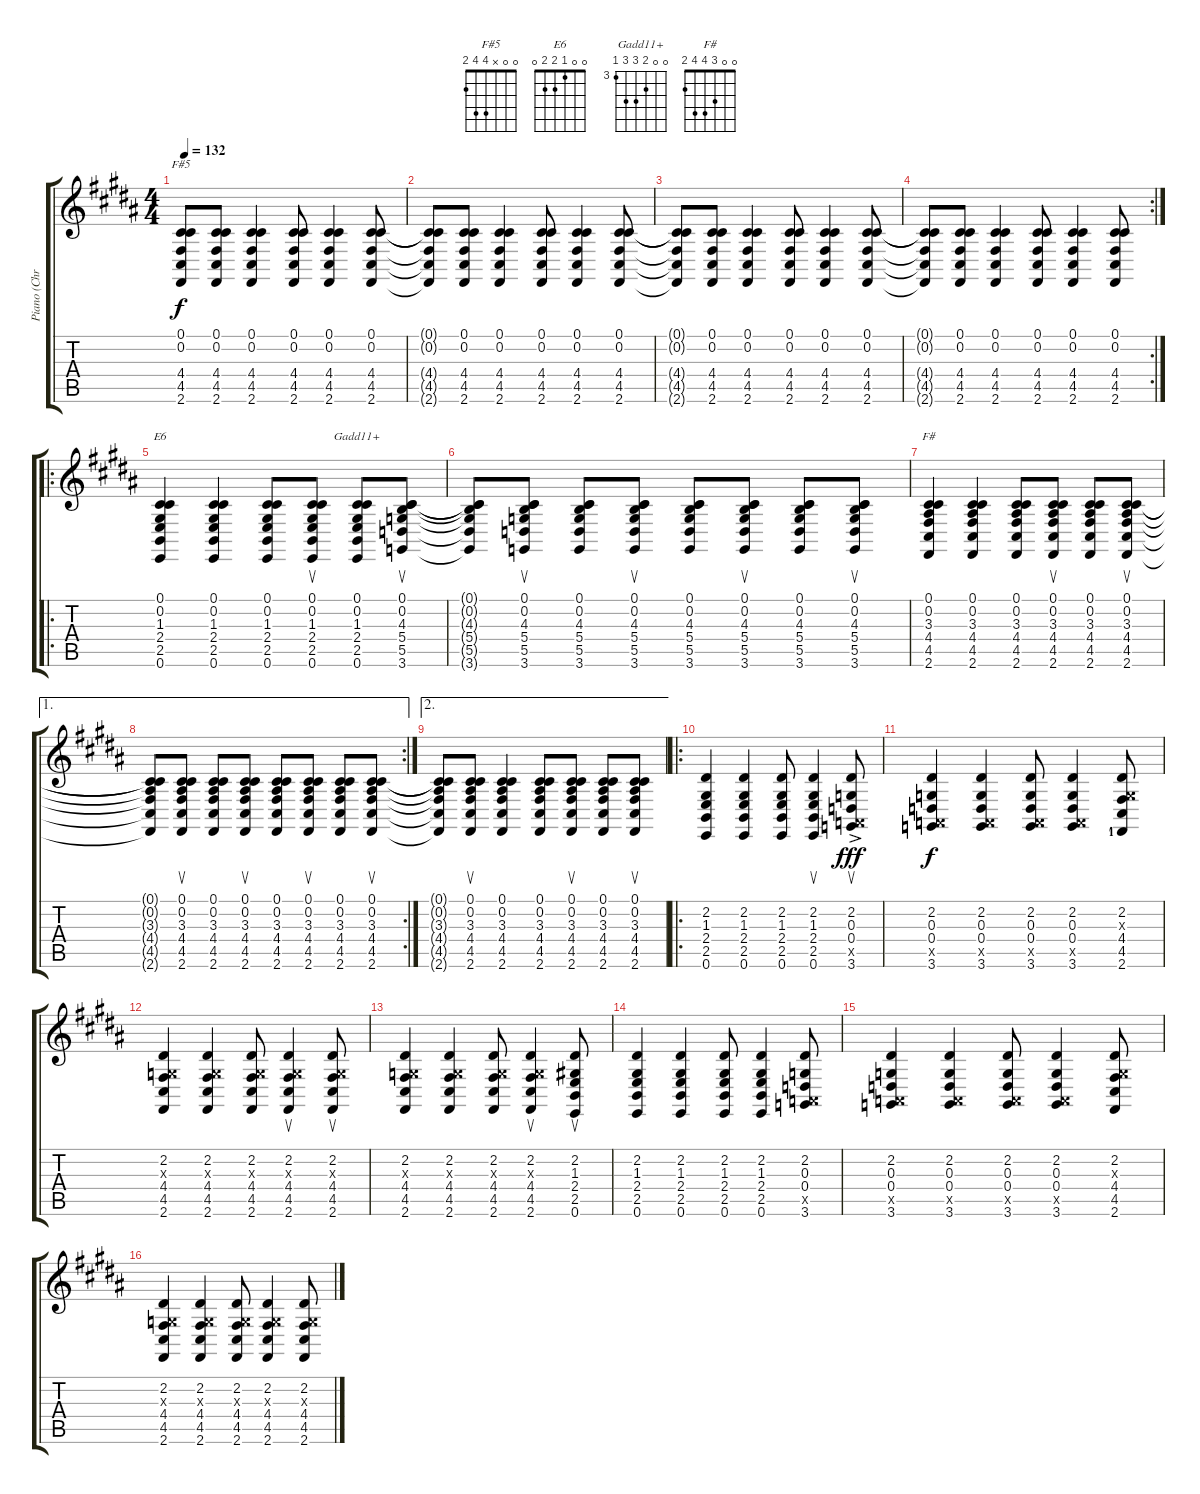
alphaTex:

\track ("Piano (Chris Martin)" "Piano (Chr") {instrument acousticgrandpiano}
\staff {score tabs}
\tuning (Db4 Db4 G3 D3 A2 E2) {hide}
\chord ("F#5" 0 0 x 4 4 2)
\chord ("E6" 0 0 1 2 2 0)
\chord ("Gadd11+" 0 0 4 5 5 3) {firstfret 3}
\chord ("F#" 0 0 3 4 4 2)
\ts (4 4)
\tempo 132
\clef g2
\ks b
(0.1 0.2 4.4 4.5 2.6).8{ch "F#5" dy f instrument acousticgrandpiano} (0.1 0.2 4.4 4.5 2.6).8 (0.1 0.2 4.4 4.5 2.6).4 (0.1 0.2 4.4 4.5 2.6).8 (0.1 0.2 4.4 4.5 2.6).4 (0.1 0.2 4.4 4.5 2.6).8 |
(0.1{t} 0.2{t} 4.4{t} 4.5{t} 2.6{t}).8 (0.1 0.2 4.4 4.5 2.6).8 (0.1 0.2 4.4 4.5 2.6).4 (0.1 0.2 4.4 4.5 2.6).8 (0.1 0.2 4.4 4.5 2.6).4 (0.1 0.2 4.4 4.5 2.6).8 |
(0.1{t} 0.2{t} 4.4{t} 4.5{t} 2.6{t}).8 (0.1 0.2 4.4 4.5 2.6).8 (0.1 0.2 4.4 4.5 2.6).4 (0.1 0.2 4.4 4.5 2.6).8 (0.1 0.2 4.4 4.5 2.6).4 (0.1 0.2 4.4 4.5 2.6).8 |
\rc 2
(0.1{t} 0.2{t} 4.4{t} 4.5{t} 2.6{t}).8 (0.1 0.2 4.4 4.5 2.6).8 (0.1 0.2 4.4 4.5 2.6).4 (0.1 0.2 4.4 4.5 2.6).8 (0.1 0.2 4.4 4.5 2.6).4 (0.1 0.2 4.4 4.5 2.6).8 |
\ro
(0.1 0.2 1.3 2.4 2.5 0.6).4{ch "E6"} (0.1 0.2 1.3 2.4 2.5 0.6).4 (0.1 0.2 1.3 2.4 2.5 0.6).8 (0.1 0.2 1.3 2.4 2.5 0.6).8{su} (0.1 0.2 1.3 2.4 2.5 0.6).8{ch "Gadd11+"} (0.1 0.2 4.3 5.4 5.5 3.6).8{su} |
(0.1{t} 0.2{t} 4.3{t} 5.4{t} 5.5{t} 3.6{t}).8 (0.1 0.2 4.3 5.4 5.5 3.6).8{su} (0.1 0.2 4.3 5.4 5.5 3.6).8 (0.1 0.2 4.3 5.4 5.5 3.6).8{su} (0.1 0.2 4.3 5.4 5.5 3.6).8 (0.1 0.2 4.3 5.4 5.5 3.6).8{su} (0.1 0.2 4.3 5.4 5.5 3.6).8 (0.1 0.2 4.3 5.4 5.5 3.6).8{su} |
(0.1 0.2 3.3 4.4 4.5 2.6).4{ch "F#"} (0.1 0.2 3.3 4.4 4.5 2.6).4 (0.1 0.2 3.3 4.4 4.5 2.6).8 (0.1 0.2 3.3 4.4 4.5 2.6).8{su} (0.1 0.2 3.3 4.4 4.5 2.6).8 (0.1 0.2 3.3 4.4 4.5 2.6).8{su} |
\ae 1
\rc 2
(0.1{t} 0.2{t} 3.3{t} 4.4{t} 4.5{t} 2.6{t}).8 (0.1 0.2 3.3 4.4 4.5 2.6).8{su} (0.1 0.2 3.3 4.4 4.5 2.6).8 (0.1 0.2 3.3 4.4 4.5 2.6).8{su} (0.1 0.2 3.3 4.4 4.5 2.6).8 (0.1 0.2 3.3 4.4 4.5 2.6).8{su} (0.1 0.2 3.3 4.4 4.5 2.6).8 (0.1 0.2 3.3 4.4 4.5 2.6).8{su} |
\ae 2
(0.1{t} 0.2{t} 3.3{t} 4.4{t} 4.5{t} 2.6{t}).8 (0.1 0.2 3.3 4.4 4.5 2.6).8{su} (0.1 0.2 3.3 4.4 4.5 2.6).4 (0.1 0.2 3.3 4.4 4.5 2.6).8 (0.1 0.2 3.3 4.4 4.5 2.6).8{su} (0.1 0.2 3.3 4.4 4.5 2.6).8 (0.1 0.2 3.3 4.4 4.5 2.6).8{su} |
\ro
(2.2 1.3 2.4 2.5 0.6).4 (2.2 1.3 2.4 2.5 0.6).4 (2.2 1.3 2.4 2.5 0.6).8 (2.2 1.3 2.4 2.5 0.6).4{su} (2.2 0.3 0.4 0.5{x} 3.6{ac}).8{su dy fff} |
(2.2 0.3 0.4 0.5{x} 3.6).4{dy f} (2.2 0.3 0.4 0.5{x} 3.6).4 (2.2 0.3 0.4 0.5{x} 3.6).8 (2.2 0.3 0.4 0.5{x} 3.6).4 (2.2 0.3{x} 4.4 4.5 2.6{lf 1}).8 |
(2.2 0.3{x} 4.4 4.5 2.6).4 (2.2 0.3{x} 4.4 4.5 2.6).4 (2.2 0.3{x} 4.4 4.5 2.6).8 (2.2 0.3{x} 4.4 4.5 2.6).4{su} (2.2 0.3{x} 4.4 4.5 2.6).8{su} |
(2.2 0.3{x} 4.4 4.5 2.6).4 (2.2 0.3{x} 4.4 4.5 2.6).4 (2.2 0.3{x} 4.4 4.5 2.6).8 (2.2 0.3{x} 4.4 4.5 2.6).4{su} (2.2 1.3 2.4 2.5 0.6).8{su} |
(2.2 1.3 2.4 2.5 0.6).4 (2.2 1.3 2.4 2.5 0.6).4 (2.2 1.3 2.4 2.5 0.6).8 (2.2 1.3 2.4 2.5 0.6).4 (2.2 0.3 0.4 0.5{x} 3.6).8 |
(2.2 0.3 0.4 0.5{x} 3.6).4 (2.2 0.3 0.4 0.5{x} 3.6).4 (2.2 0.3 0.4 0.5{x} 3.6).8 (2.2 0.3 0.4 0.5{x} 3.6).4 (2.2 0.3{x} 4.4 4.5 2.6).8 |
(2.2 0.3{x} 4.4 4.5 2.6).4 (2.2 0.3{x} 4.4 4.5 2.6).4 (2.2 0.3{x} 4.4 4.5 2.6).8 (2.2 0.3{x} 4.4 4.5 2.6).4 (2.2 0.3{x} 4.4 4.5 2.6).8
